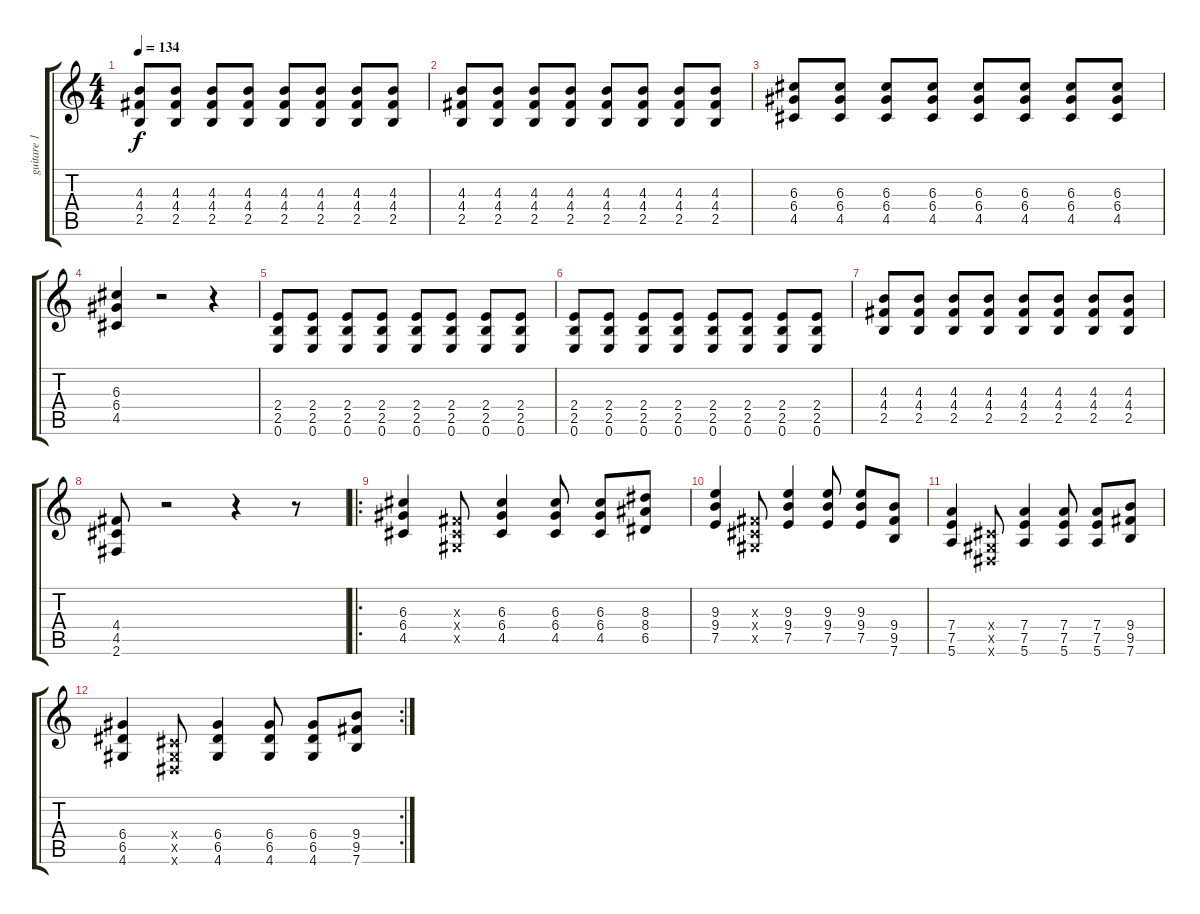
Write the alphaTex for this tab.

\track ("guitare 1" "guitare 1") {instrument overdrivenguitar}
\staff {score tabs}
\tuning (E4 B3 G3 D3 A2 E2) {hide}
\ts (4 4)
\tempo 134
\clef g2
\ks c
(4.3 4.4 2.5).8{dy f} (4.3 4.4 2.5).8 (4.3 4.4 2.5).8 (4.3 4.4 2.5).8 (4.3 4.4 2.5).8 (4.3 4.4 2.5).8 (4.3 4.4 2.5).8 (4.3 4.4 2.5).8 |
(4.3 4.4 2.5).8 (4.3 4.4 2.5).8 (4.3 4.4 2.5).8 (4.3 4.4 2.5).8 (4.3 4.4 2.5).8 (4.3 4.4 2.5).8 (4.3 4.4 2.5).8 (4.3 4.4 2.5).8 |
(6.3 6.4 4.5).8 (6.3 6.4 4.5).8 (6.3 6.4 4.5).8 (6.3 6.4 4.5).8 (6.3 6.4 4.5).8 (6.3 6.4 4.5).8 (6.3 6.4 4.5).8 (6.3 6.4 4.5).8 |
(6.3 6.4 4.5).4 r.2 r.4 |
(2.4 2.5 0.6).8 (2.4 2.5 0.6).8 (2.4 2.5 0.6).8 (2.4 2.5 0.6).8 (2.4 2.5 0.6).8 (2.4 2.5 0.6).8 (2.4 2.5 0.6).8 (2.4 2.5 0.6).8 |
(2.4 2.5 0.6).8 (2.4 2.5 0.6).8 (2.4 2.5 0.6).8 (2.4 2.5 0.6).8 (2.4 2.5 0.6).8 (2.4 2.5 0.6).8 (2.4 2.5 0.6).8 (2.4 2.5 0.6).8 |
(4.3 4.4 2.5).8 (4.3 4.4 2.5).8 (4.3 4.4 2.5).8 (4.3 4.4 2.5).8 (4.3 4.4 2.5).8 (4.3 4.4 2.5).8 (4.3 4.4 2.5).8 (4.3 4.4 2.5).8 |
(4.4 4.5 2.6).8 r.2 r.4 r.8 |
\ro
(6.3 6.4 4.5).4 (-1.3{x} -1.4{x} -1.5{x}).8 (6.3 6.4 4.5).4 (6.3 6.4 4.5).8 (6.3 6.4 4.5).8 (8.3 8.4 6.5).8 |
(9.3 9.4 7.5).4 (-1.3{x} -1.4{x} -1.5{x}).8 (9.3 9.4 7.5).4 (9.3 9.4 7.5).8 (9.3 9.4 7.5).8 (9.4 9.5 7.6).8 |
(7.4 7.5 5.6).4 (-1.4{x} -1.5{x} -1.6{x}).8 (7.4 7.5 5.6).4 (7.4 7.5 5.6).8 (7.4 7.5 5.6).8 (9.4 9.5 7.6).8 |
\rc 2
(6.4 6.5 4.6).4 (-1.4{x} -1.5{x} -1.6{x}).8 (6.4 6.5 4.6).4 (6.4 6.5 4.6).8 (6.4 6.5 4.6).8 (9.4 9.5 7.6).8
